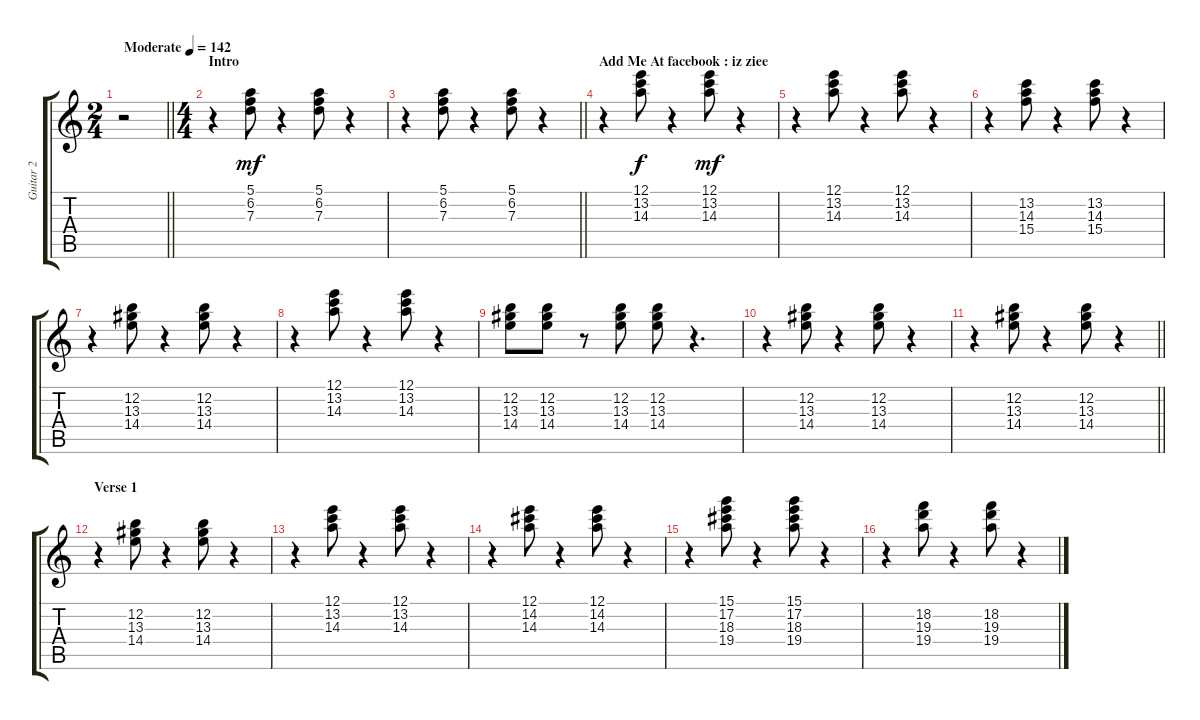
\track ("Guitar 2" "Guitar 2") {instrument electricguitarclean}
\staff {score tabs}
\tuning (E4 B3 G3 D3 A2 E2) {hide}
\ts (2 4)
\tempo (142 "Moderate")
\clef g2
\barLineRight lightlight
\ks c
r.2{dy mf instrument electricguitarclean} |
\ts (4 4)
\section ("" "Intro")
r.4 (5.1 6.2 7.3).8 r.4 (5.1 6.2 7.3).8 r.4 |
\barLineRight lightlight
r.4 (5.1 6.2 7.3).8 r.4 (5.1 6.2 7.3).8 r.4 |
\section ("" "Add Me At facebook : iz ziee")
r.4 (12.1 13.2 14.3).8{dy f} r.4 (12.1 13.2 14.3).8{dy mf} r.4 |
r.4 (12.1 13.2 14.3).8 r.4 (12.1 13.2 14.3).8 r.4 |
r.4 (13.2 14.3 15.4).8 r.4 (13.2 14.3 15.4).8 r.4 |
r.4 (12.2 13.3 14.4).8 r.4 (12.2 13.3 14.4).8 r.4 |
r.4 (12.1 13.2 14.3).8 r.4 (12.1 13.2 14.3).8 r.4 |
(12.2 13.3 14.4).8 (12.2 13.3 14.4).8 r.8 (12.2 13.3 14.4).8 (12.2 13.3 14.4).8 r.4{d} |
r.4 (12.2 13.3 14.4).8 r.4 (12.2 13.3 14.4).8 r.4 |
\barLineRight lightlight
r.4 (12.2 13.3 14.4).8 r.4 (12.2 13.3 14.4).8 r.4 |
\section ("" "Verse 1")
r.4 (12.2 13.3 14.4).8 r.4 (12.2 13.3 14.4).8 r.4 |
r.4 (12.1 13.2 14.3).8 r.4 (12.1 13.2 14.3).8 r.4 |
r.4 (12.1 14.2 14.3).8 r.4 (12.1 14.2 14.3).8 r.4 |
r.4 (15.1 17.2 18.3 19.4).8 r.4 (15.1 17.2 18.3 19.4).8 r.4 |
r.4 (18.2 19.3 19.4).8 r.4 (18.2 19.3 19.4).8 r.4
